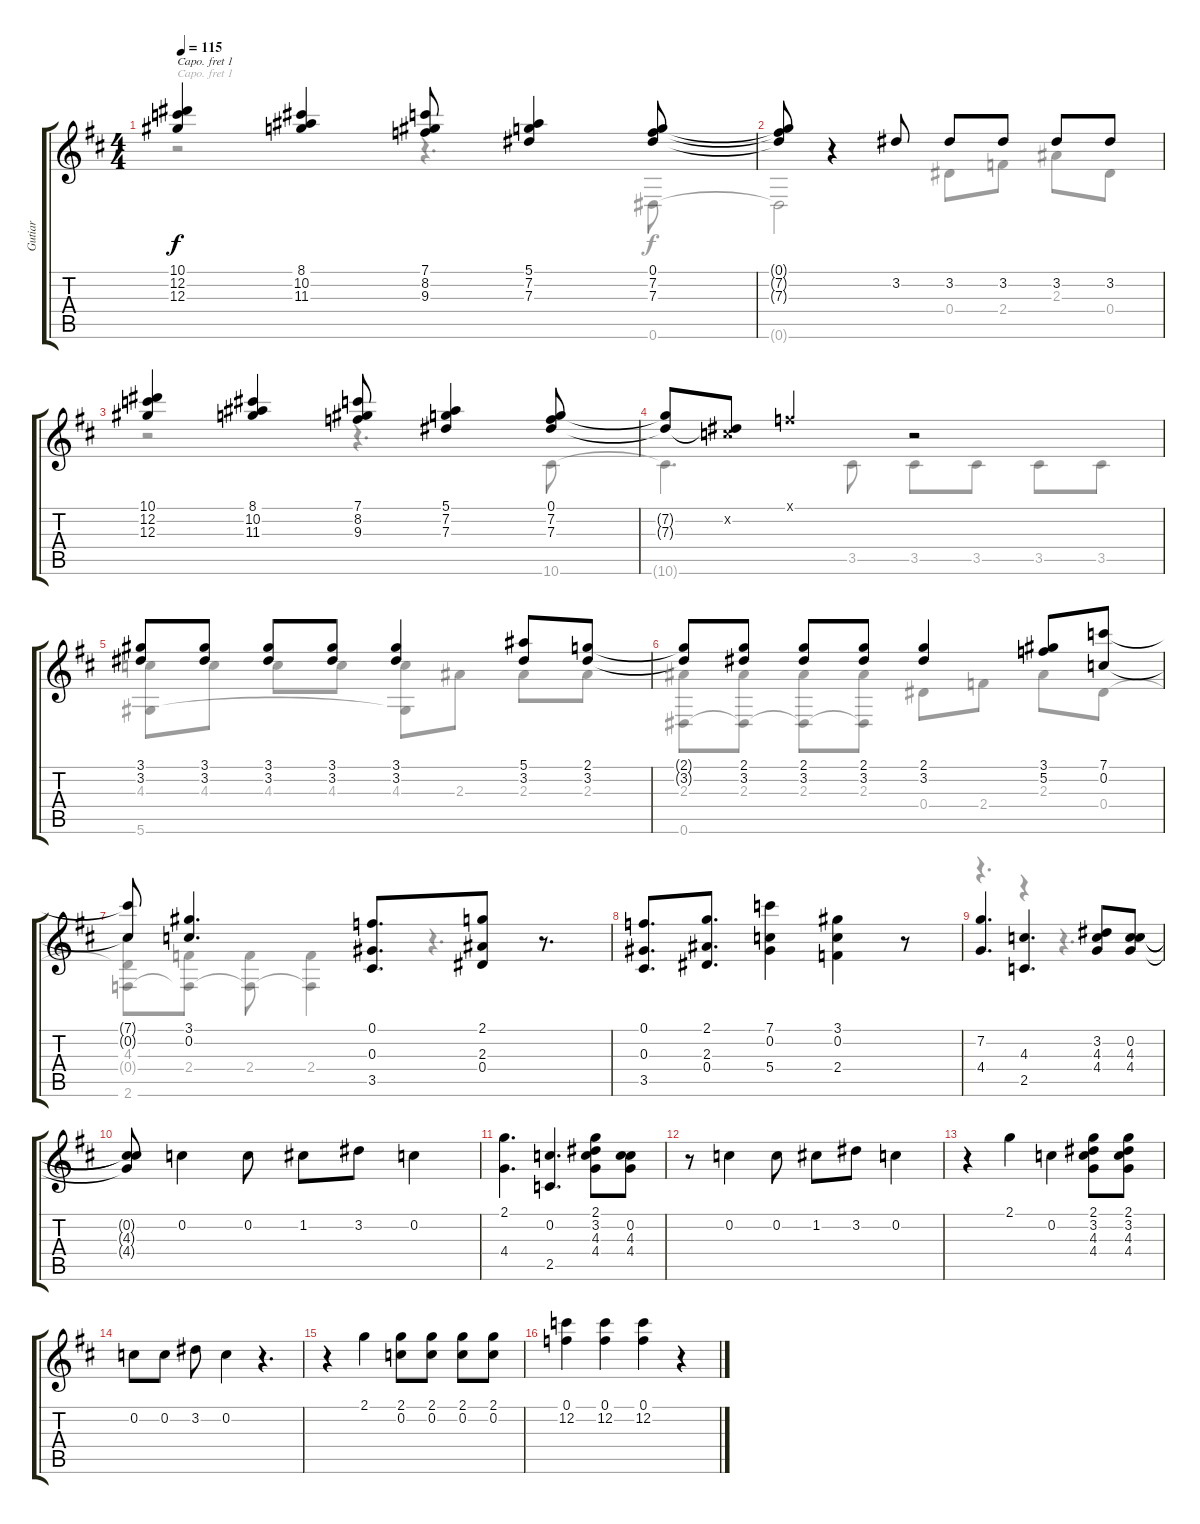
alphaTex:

\track ("Gutiar" "Gutiar") {instrument acousticguitarnylon}
\staff {score tabs}
\capo 1
\tuning (E4 B3 G3 D3 A2 D2) {hide}
\voice
\ts (4 4)
\tempo 115
\clef g2
\ks bminor
(10.1 12.2 12.3).4{dy f} (8.1 10.2 11.3).4 (7.1 8.2 9.3).8 (5.1 7.2 7.3).4 (0.1 7.2 7.3).8 |
(0.1{t} 7.2{t} 7.3{t}).8 r.4 3.2.8 3.2.8 3.2.8 3.2.8 3.2.8 |
(10.1 12.2 12.3).4 (8.1 10.2 11.3).4 (7.1 8.2 9.3).8 (5.1 7.2 7.3).4 (0.1 7.2 7.3).8 |
(7.2{t} 7.3{t}).8 (0.2{x} 7.3{t}).8 0.1{x}.4 r.2 |
(3.1 3.2).8 (3.1 3.2).8 (3.1 3.2).8 (3.1 3.2).8 (3.1 3.2).4 (5.1 3.2).8 (2.1 3.2).8 |
(2.1{t} 3.2{t}).8 (2.1 3.2).8 (2.1 3.2).8 (2.1 3.2).8 (2.1 3.2).4 (3.1 5.2).8 (7.1 0.2).8 |
(7.1{t} 0.2{t}).8 (3.1 0.2).4{d} (0.1 0.3 3.5).8{d} (2.1 2.3 0.4).8 r.8{d} |
(0.1 0.3 3.5).8{d} (2.1 2.3 0.4).8{d} (7.1 0.2 5.4).4 (3.1 0.2 2.4).4 r.8 |
(7.2 4.4).4{d} (4.3 2.5).4{d} (3.2 4.3 4.4).8 (0.2 4.3 4.4).8 |
(0.2{t} 4.3{t} 4.4{t}).8 0.2.4 0.2.8 1.2.8 3.2.8 0.2.4 |
(2.1 4.4).4{d} (0.2 2.5).4{d} (2.1 3.2 4.3 4.4).8 (0.2 4.3 4.4).8 |
r.8 0.2.4 0.2.8 1.2.8 3.2.8 0.2.4 |
r.4 2.1.4 0.2.4 (2.1 3.2 4.3 4.4).8 (2.1 3.2 4.3 4.4).8 |
0.2.8 0.2.8 3.2.8 0.2.4 r.4{d} |
r.4 2.1.4 (2.1 0.2).8 (2.1 0.2).8 (2.1 0.2).8 (2.1 0.2).8 |
(0.1 12.2).4 (0.1 12.2).4 (0.1 12.2).4 r.4
\voice
\clef g2
\ottava regular
\simile none
\ks bminor
r.2{dy f} r.4{d} 0.6.8 |
0.6{t}.2 0.4.8 2.4.8 2.3.8 0.4.8 |
r.2 r.4{d} 10.6.8 |
10.6{t}.4{d} 3.5.8 3.5.8 3.5.8 3.5.8 3.5.8 |
(4.3 5.6).8 4.3.8 4.3.8 4.3.8 (4.3 5.6{t}).8 2.3.8 2.3.8 2.3.8 |
(2.3 0.6).8 (2.3 0.6{t}).8 (2.3 0.6{t}).8 (2.3 0.6{t}).8 0.4.8 2.4.8 2.3.8 0.4.8 |
(4.3 0.4{t} 2.6).8 (2.4 2.6{t}).8 (2.4 2.6{t}).8 (2.4 2.6{t}).4 r.4{d} |
|
r.4{d} r.4 r.4{d} |
|
|
|
|
|
|
